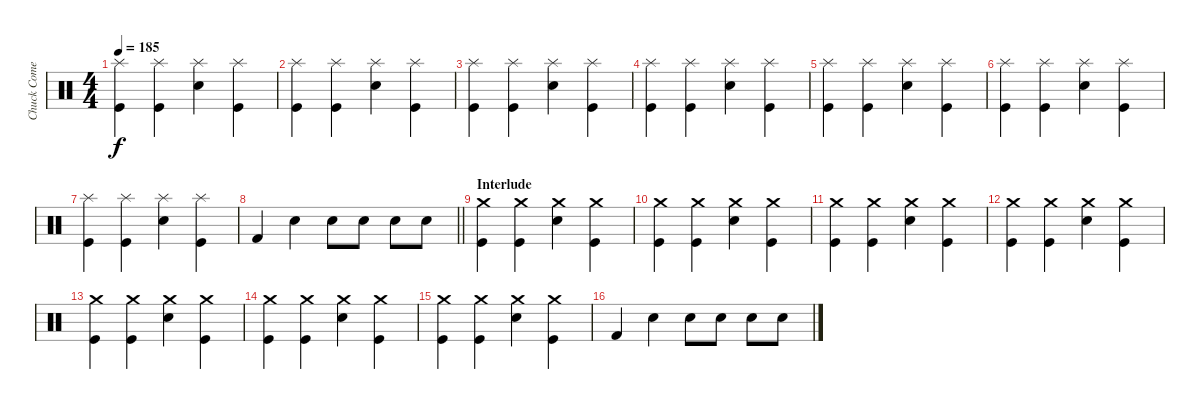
\track ("Chuck Comeau" "Chuck Come") {instrument percussion}
\staff {score}
\articulation defaults
\ts (4 4)
\tempo 185
\clef neutral
\ks c
("Splash (hit)" "Kick (hit)").4{dy f} ("Splash (hit)" "Kick (hit)").4 ("Splash (hit)" "Electric Snare (hit)").4 ("Splash (hit)" "Kick (hit)").4 |
("Splash (hit)" "Kick (hit)").4 ("Splash (hit)" "Kick (hit)").4 ("Splash (hit)" "Electric Snare (hit)").4 ("Splash (hit)" "Kick (hit)").4 |
("Splash (hit)" "Kick (hit)").4 ("Splash (hit)" "Kick (hit)").4 ("Splash (hit)" "Electric Snare (hit)").4 ("Splash (hit)" "Kick (hit)").4 |
("Splash (hit)" "Kick (hit)").4 ("Splash (hit)" "Kick (hit)").4 ("Splash (hit)" "Electric Snare (hit)").4 ("Splash (hit)" "Kick (hit)").4 |
("Splash (hit)" "Kick (hit)").4 ("Splash (hit)" "Kick (hit)").4 ("Splash (hit)" "Electric Snare (hit)").4 ("Splash (hit)" "Kick (hit)").4 |
("Splash (hit)" "Kick (hit)").4 ("Splash (hit)" "Kick (hit)").4 ("Splash (hit)" "Electric Snare (hit)").4 ("Splash (hit)" "Kick (hit)").4 |
("Splash (hit)" "Kick (hit)").4 ("Splash (hit)" "Kick (hit)").4 ("Splash (hit)" "Electric Snare (hit)").4 ("Splash (hit)" "Kick (hit)").4 |
\barLineRight lightlight "Kick (hit) 2".4 "Snare (hit) 2".4 "Electric Snare (hit)".8 "Electric Snare (hit)".8 "Electric Snare (hit)".8 "Electric Snare (hit)".8
|
\section ("" "Interlude")
("Crash medium (hit)" "Kick (hit)").4 ("Crash medium (hit)" "Kick (hit)").4 ("Crash medium (hit)" "Electric Snare (hit)").4 ("Crash medium (hit)" "Kick (hit)").4 |
("Crash medium (hit)" "Kick (hit)").4 ("Crash medium (hit)" "Kick (hit)").4 ("Crash medium (hit)" "Electric Snare (hit)").4 ("Crash medium (hit)" "Kick (hit)").4 |
("Crash medium (hit)" "Kick (hit)").4 ("Crash medium (hit)" "Kick (hit)").4 ("Crash medium (hit)" "Electric Snare (hit)").4 ("Crash medium (hit)" "Kick (hit)").4 |
("Crash medium (hit)" "Kick (hit)").4 ("Crash medium (hit)" "Kick (hit)").4 ("Crash medium (hit)" "Electric Snare (hit)").4 ("Crash medium (hit)" "Kick (hit)").4 |
("Crash medium (hit)" "Kick (hit)").4 ("Crash medium (hit)" "Kick (hit)").4 ("Crash medium (hit)" "Electric Snare (hit)").4 ("Crash medium (hit)" "Kick (hit)").4 |
("Crash medium (hit)" "Kick (hit)").4 ("Crash medium (hit)" "Kick (hit)").4 ("Crash medium (hit)" "Electric Snare (hit)").4 ("Crash medium (hit)" "Kick (hit)").4 |
("Crash medium (hit)" "Kick (hit)").4 ("Crash medium (hit)" "Kick (hit)").4 ("Crash medium (hit)" "Electric Snare (hit)").4 ("Crash medium (hit)" "Kick (hit)").4 |
"Kick (hit) 2".4 "Snare (hit) 2".4 "Electric Snare (hit)".8 "Electric Snare (hit)".8 "Electric Snare (hit)".8 "Electric Snare (hit)".8
